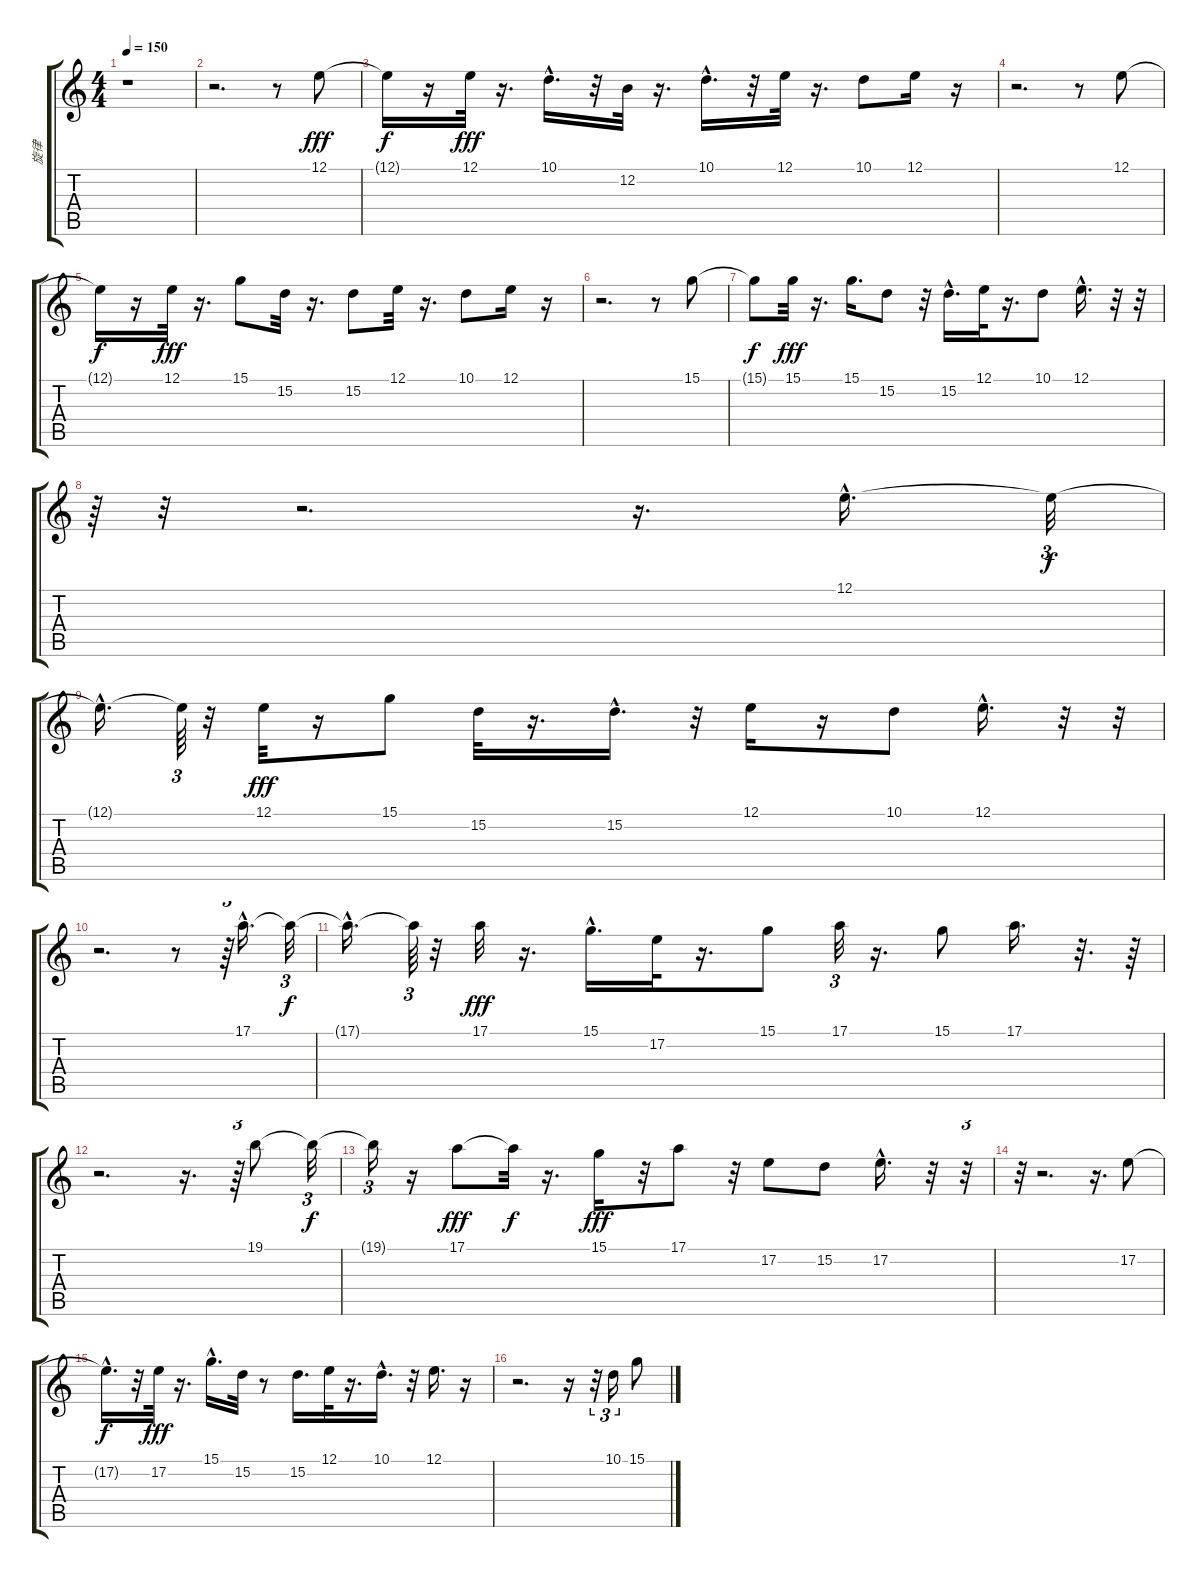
\track ("旋律" "旋律") {instrument lead4chiff}
\staff {score tabs}
\tuning (E4 B3 G3 D3 A2 E2) {hide}
\ts (4 4)
\tempo 150
\clef g2
\ks c
r.1{dy fff} |
r.2{d} r.8 12.1.8 |
12.1{t}.16{dy f} r.16 12.1.32{dy fff} r.16{d} 10.1{hac}.16{d} r.32 12.2.32 r.16{d} 10.1{hac}.16{d} r.32 12.1.32 r.16{d} 10.1.8 12.1.16 r.16 |
r.2{d} r.8 12.1.8 |
12.1{t}.16{dy f} r.16 12.1.32{dy fff} r.16{d} 15.1.8 15.2.32 r.16{d} 15.2.8 12.1.32 r.16{d} 10.1.8 12.1.16 r.16 |
r.2{d} r.8 15.1.8 |
15.1{t}.8{dy f} 15.1.32{dy fff} r.16{d} 15.1.16{d} 15.2.8 r.32 15.2{hac}.16{d} 12.1.32 r.16{d} 10.1.8 12.1{hac}.16{d} r.32 r.32 |
r.64{tu (3 2)} r.32 r.2{d} r.16{d} 12.1{hac}.16{d} 12.1{t}.32{tu (3 2) dy f} |
12.1{hac t}.16{d} 12.1{t}.64{tu (3 2)} r.32 12.1.32{dy fff} r.16 15.1.8 15.2.32 r.16{d} 15.2{hac}.16{d} r.32 12.1.16 r.16 10.1.8 12.1{hac}.16{d} r.32 r.32{tu (3 2)} |
r.2{d} r.8 r.64{tu (3 2)} 17.1{hac}.16{d} 17.1{t}.32{tu (3 2) dy f} |
17.1{hac t}.16{d} 17.1{t}.64{tu (3 2)} r.32 17.1.32{dy fff} r.16{d} 15.1{hac}.16{d} 17.2.32 r.16{d} 15.1.8 17.1.32{tu (3 2)} r.16{d} 15.1.8 17.1.16{d} r.32{d} r.64 |
r.2{d} r.16{d} r.64{tu (3 2)} 19.1.8 19.1{t}.32{tu (3 2) dy f} |
19.1{t}.16{tu (3 2)} r.16 17.1.8{dy fff} 17.1{t}.32{dy f} r.16{d} 15.1.16{dy fff} r.32 17.1.8 r.32 17.2.8 15.2.8 17.2{hac}.16{d} r.32 r.32{tu (3 2)} |
r.32 r.2{d} r.16{d} 17.2.8 |
17.2{hac t}.16{d dy f} r.32 17.2.32{dy fff} r.16{d} 15.1{hac}.16{d} 15.2.32 r.8 15.2.16{d} 12.1.32 r.16{d} 10.1{hac}.16{d} r.32 12.1.16{d} r.16 |
r.2{d} r.16 r.32{tu (3 2)} 10.1.16{tu (3 2)} 15.1.8
